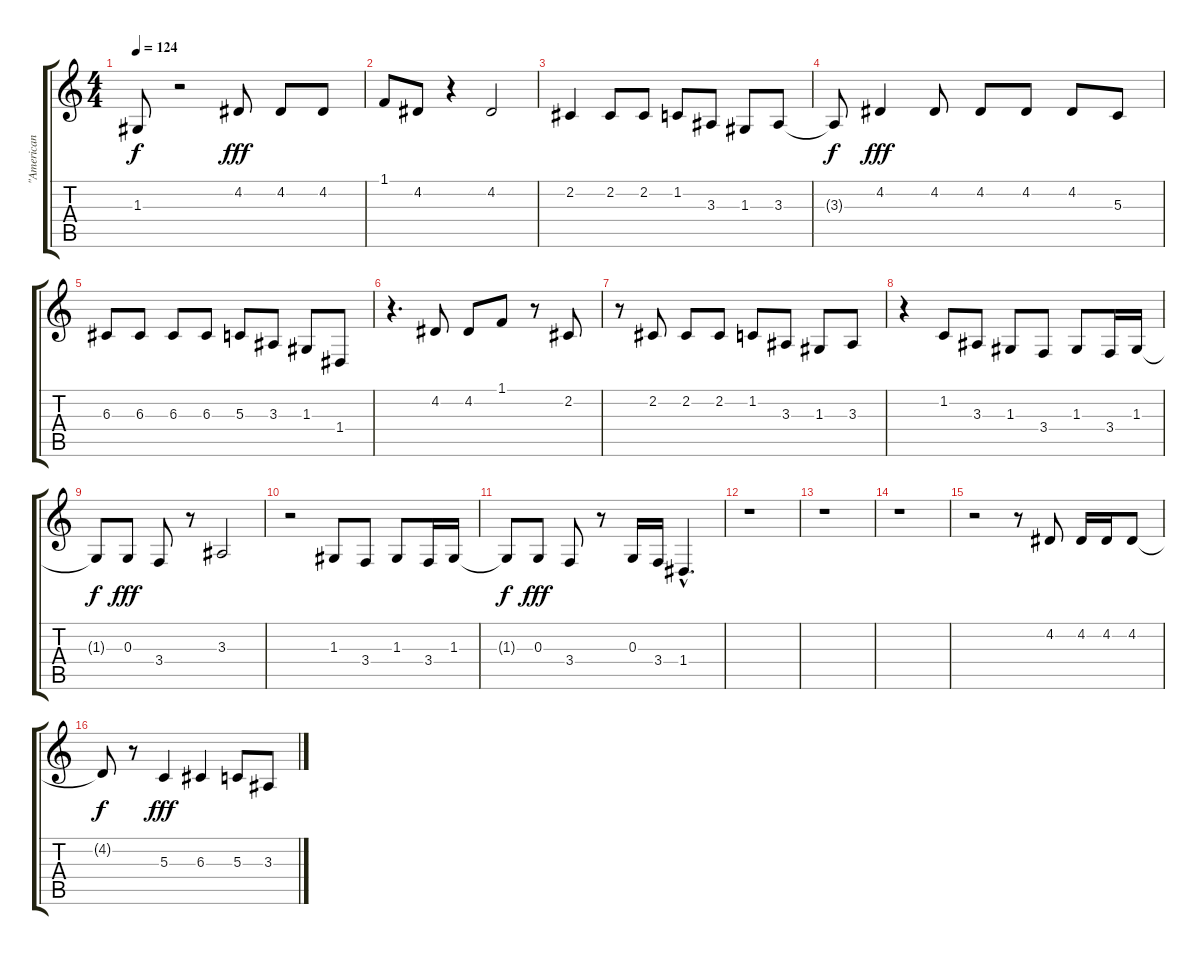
\track ("\"American Pie\"" "\"American ") {instrument fx4atmosphere}
\staff {score tabs}
\tuning (E4 B3 G3 D3 A2 E2) {hide}
\ts (4 4)
\tempo 124
\clef g2
\ks c
1.3{t}.8{dy f} r.2 4.2.8{dy fff} 4.2.8 4.2.8 |
1.1.8 4.2.8 r.4 4.2.2{volume 16} |
2.2.4 2.2.8 2.2.8 1.2.8 3.3.8 1.3.8 3.3.8 |
3.3{t}.8{dy f} 4.2.4{dy fff} 4.2.8 4.2.8 4.2.8 4.2.8 5.3.8 |
6.3.8 6.3.8 6.3.8 6.3.8 5.3.8 3.3.8 1.3.8 1.4.8 |
r.4{d} 4.2.8 4.2.8 1.1.8 r.8 2.2.8 |
r.8 2.2.8 2.2.8 2.2.8 1.2.8 3.3.8 1.3.8 3.3.8 |
r.4 1.2.8 3.3.8 1.3.8 3.4.8 1.3.8 3.4.16 1.3.16 |
1.3{t}.8{dy f} 0.3.8{dy fff} 3.4.8 r.8 3.3.2 |
r.2 1.3.8 3.4.8 1.3.8 3.4.16 1.3.16 |
1.3{t}.8{dy f} 0.3.8{dy fff} 3.4.8 r.8 0.3.16 3.4.16 1.4{hac}.4{d} |
r.1 |
r.1 |
r.1 |
r.2 r.8 4.2.8{volume 16} 4.2.16 4.2.16 4.2.8 |
4.2{t}.8{dy f} r.8 5.3.4{dy fff} 6.3.4 5.3.8 3.3.8
